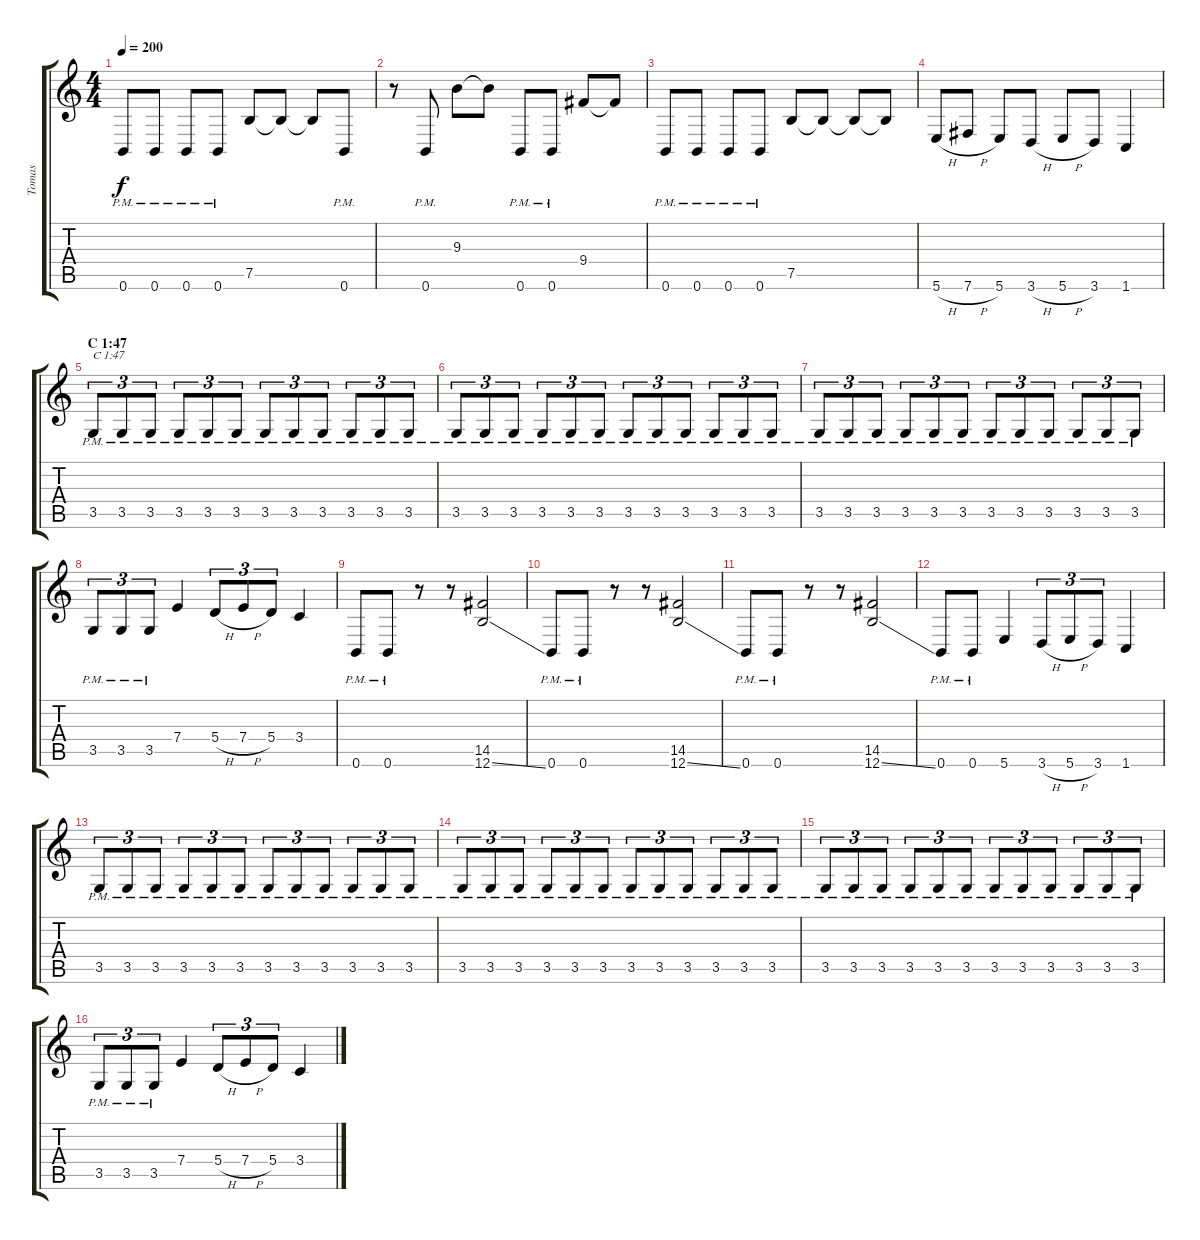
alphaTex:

\track ("Tomas" "Tomas") {instrument distortionguitar}
\staff {score tabs}
\tuning (B3 Gb3 D3 A2 E2 B1) {hide}
\ts (4 4)
\tempo 200
\clef g2
\ks c
0.6{pm}.8{dy f} 0.6{pm}.8 0.6{pm}.8 0.6{pm}.8 7.5.8 7.5{t}.8 7.5{t}.8 0.6{pm}.8 |
r.8 0.6{pm}.8 9.3.8 9.3{t}.8 0.6{pm}.8 0.6{pm}.8 9.4.8 9.4{t}.8 |
0.6{pm}.8 0.6{pm}.8 0.6{pm}.8 0.6{pm}.8 7.5.8 7.5{t}.8 7.5{t}.8 7.5{t}.8 |
5.6{h}.8 7.6{h}.8 5.6.8 3.6{h}.8 5.6{h}.8 3.6.8 1.6.4 |
\section ("" "C 1:47")
3.5{pm}.8{tu (3 2) txt "C 1:47"} 3.5{pm}.8{tu (3 2)} 3.5{pm}.8{tu (3 2)} 3.5{pm}.8{tu (3 2)} 3.5{pm}.8{tu (3 2)} 3.5{pm}.8{tu (3 2)} 3.5{pm}.8{tu (3 2)} 3.5{pm}.8{tu (3 2)} 3.5{pm}.8{tu (3 2)} 3.5{pm}.8{tu (3 2)} 3.5{pm}.8{tu (3 2)} 3.5{pm}.8{tu (3 2)} |
3.5{pm}.8{tu (3 2)} 3.5{pm}.8{tu (3 2)} 3.5{pm}.8{tu (3 2)} 3.5{pm}.8{tu (3 2)} 3.5{pm}.8{tu (3 2)} 3.5{pm}.8{tu (3 2)} 3.5{pm}.8{tu (3 2)} 3.5{pm}.8{tu (3 2)} 3.5{pm}.8{tu (3 2)} 3.5{pm}.8{tu (3 2)} 3.5{pm}.8{tu (3 2)} 3.5{pm}.8{tu (3 2)} |
3.5{pm}.8{tu (3 2)} 3.5{pm}.8{tu (3 2)} 3.5{pm}.8{tu (3 2)} 3.5{pm}.8{tu (3 2)} 3.5{pm}.8{tu (3 2)} 3.5{pm}.8{tu (3 2)} 3.5{pm}.8{tu (3 2)} 3.5{pm}.8{tu (3 2)} 3.5{pm}.8{tu (3 2)} 3.5{pm}.8{tu (3 2)} 3.5{pm}.8{tu (3 2)} 3.5{pm}.8{tu (3 2)} |
3.5{pm}.8{tu (3 2)} 3.5{pm}.8{tu (3 2)} 3.5{pm}.8{tu (3 2)} 7.4.4 5.4{h}.8{tu (3 2)} 7.4{h}.8{tu (3 2)} 5.4.8{tu (3 2)} 3.4.4 |
0.6{pm}.8 0.6{pm}.8 r.8 r.8 (14.5 12.6{ss}).2 |
0.6{pm}.8 0.6{pm}.8 r.8 r.8 (14.5 12.6{ss}).2 |
0.6{pm}.8 0.6{pm}.8 r.8 r.8 (14.5 12.6{ss}).2 |
0.6{pm}.8 0.6{pm}.8 5.6.4 3.6{h}.8{tu (3 2)} 5.6{h}.8{tu (3 2)} 3.6.8{tu (3 2)} 1.6.4 |
3.5{pm}.8{tu (3 2)} 3.5{pm}.8{tu (3 2)} 3.5{pm}.8{tu (3 2)} 3.5{pm}.8{tu (3 2)} 3.5{pm}.8{tu (3 2)} 3.5{pm}.8{tu (3 2)} 3.5{pm}.8{tu (3 2)} 3.5{pm}.8{tu (3 2)} 3.5{pm}.8{tu (3 2)} 3.5{pm}.8{tu (3 2)} 3.5{pm}.8{tu (3 2)} 3.5{pm}.8{tu (3 2)} |
3.5{pm}.8{tu (3 2)} 3.5{pm}.8{tu (3 2)} 3.5{pm}.8{tu (3 2)} 3.5{pm}.8{tu (3 2)} 3.5{pm}.8{tu (3 2)} 3.5{pm}.8{tu (3 2)} 3.5{pm}.8{tu (3 2)} 3.5{pm}.8{tu (3 2)} 3.5{pm}.8{tu (3 2)} 3.5{pm}.8{tu (3 2)} 3.5{pm}.8{tu (3 2)} 3.5{pm}.8{tu (3 2)} |
3.5{pm}.8{tu (3 2)} 3.5{pm}.8{tu (3 2)} 3.5{pm}.8{tu (3 2)} 3.5{pm}.8{tu (3 2)} 3.5{pm}.8{tu (3 2)} 3.5{pm}.8{tu (3 2)} 3.5{pm}.8{tu (3 2)} 3.5{pm}.8{tu (3 2)} 3.5{pm}.8{tu (3 2)} 3.5{pm}.8{tu (3 2)} 3.5{pm}.8{tu (3 2)} 3.5{pm}.8{tu (3 2)} |
3.5{pm}.8{tu (3 2)} 3.5{pm}.8{tu (3 2)} 3.5{pm}.8{tu (3 2)} 7.4.4 5.4{h}.8{tu (3 2)} 7.4{h}.8{tu (3 2)} 5.4.8{tu (3 2)} 3.4.4
